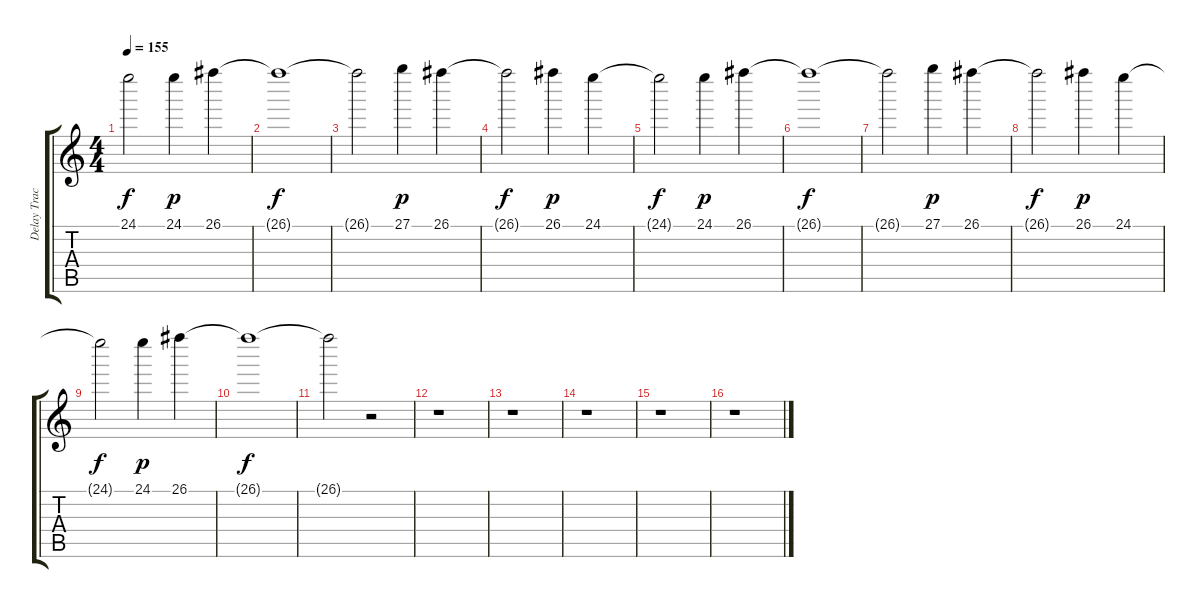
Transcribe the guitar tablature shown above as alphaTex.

\track ("Delay Track (ignore)" "Delay Trac") {instrument electricguitarjazz}
\staff {score tabs}
\tuning (E4 B3 G3 D3 A2 E2) {hide}
\ts (4 4)
\tempo 155
\clef g2
\ks c
24.1{t}.2{dy f} 24.1.4{dy p} 26.1.4 |
26.1{t}.1{dy f} |
26.1{t}.2 27.1.4{dy p} 26.1.4 |
26.1{t}.2{dy f} 26.1.4{dy p} 24.1.4 |
24.1{t}.2{dy f} 24.1.4{dy p} 26.1.4 |
26.1{t}.1{dy f} |
26.1{t}.2 27.1.4{dy p} 26.1.4 |
26.1{t}.2{dy f} 26.1.4{dy p} 24.1.4 |
24.1{t}.2{dy f} 24.1.4{dy p} 26.1.4 |
26.1{t}.1{dy f} |
26.1{t}.2 r.2 |
r.1 |
r.1 |
r.1 |
r.1 |
r.1
